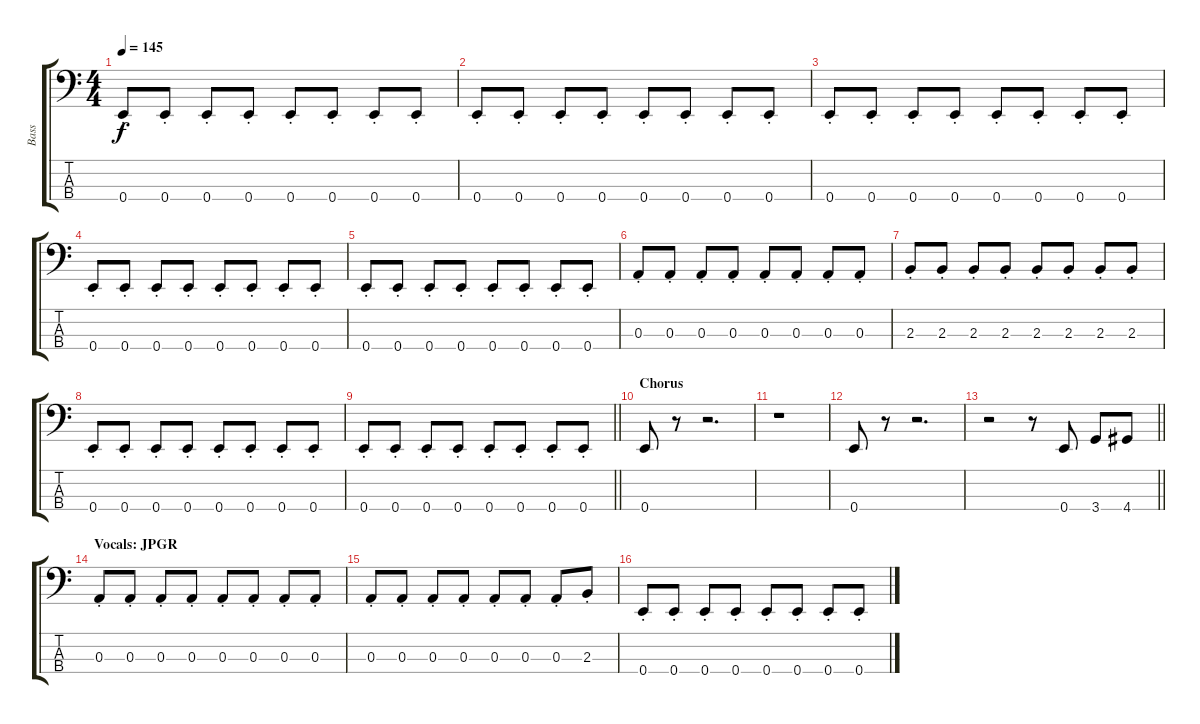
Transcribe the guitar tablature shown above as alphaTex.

\track ("Bass" "Bass") {instrument electricbasspick}
\staff {score tabs}
\tuning (G2 D2 A1 E1) {hide}
\ts (4 4)
\tempo 145
\clef f4
\ks c
0.4{st}.8{dy f} 0.4{st}.8 0.4{st}.8 0.4{st}.8 0.4{st}.8 0.4{st}.8 0.4{st}.8 0.4{st}.8 |
0.4{st}.8 0.4{st}.8 0.4{st}.8 0.4{st}.8 0.4{st}.8 0.4{st}.8 0.4{st}.8 0.4{st}.8 |
0.4{st}.8 0.4{st}.8 0.4{st}.8 0.4{st}.8 0.4{st}.8 0.4{st}.8 0.4{st}.8 0.4{st}.8 |
0.4{st}.8 0.4{st}.8 0.4{st}.8 0.4{st}.8 0.4{st}.8 0.4{st}.8 0.4{st}.8 0.4{st}.8 |
0.4{st}.8 0.4{st}.8 0.4{st}.8 0.4{st}.8 0.4{st}.8 0.4{st}.8 0.4{st}.8 0.4{st}.8 |
0.3{st}.8 0.3{st}.8 0.3{st}.8 0.3{st}.8 0.3{st}.8 0.3{st}.8 0.3{st}.8 0.3{st}.8 |
2.3{st}.8 2.3{st}.8 2.3{st}.8 2.3{st}.8 2.3{st}.8 2.3{st}.8 2.3{st}.8 2.3{st}.8 |
0.4{st}.8 0.4{st}.8 0.4{st}.8 0.4{st}.8 0.4{st}.8 0.4{st}.8 0.4{st}.8 0.4{st}.8 |
\barLineRight lightlight
0.4{st}.8 0.4{st}.8 0.4{st}.8 0.4{st}.8 0.4{st}.8 0.4{st}.8 0.4{st}.8 0.4{st}.8 |
\section ("" "Chorus")
0.4.8 r.8 r.2{d} |
r.1 |
0.4.8 r.8 r.2{d} |
\barLineRight lightlight
r.2 r.8 0.4.8 3.4.8 4.4.8 |
\section ("" "Vocals: JPGR")
0.3{st}.8 0.3{st}.8 0.3{st}.8 0.3{st}.8 0.3{st}.8 0.3{st}.8 0.3{st}.8 0.3{st}.8 |
0.3{st}.8 0.3{st}.8 0.3{st}.8 0.3{st}.8 0.3{st}.8 0.3{st}.8 0.3{st}.8 2.3{st}.8 |
0.4{st}.8 0.4{st}.8 0.4{st}.8 0.4{st}.8 0.4{st}.8 0.4{st}.8 0.4{st}.8 0.4{st}.8
